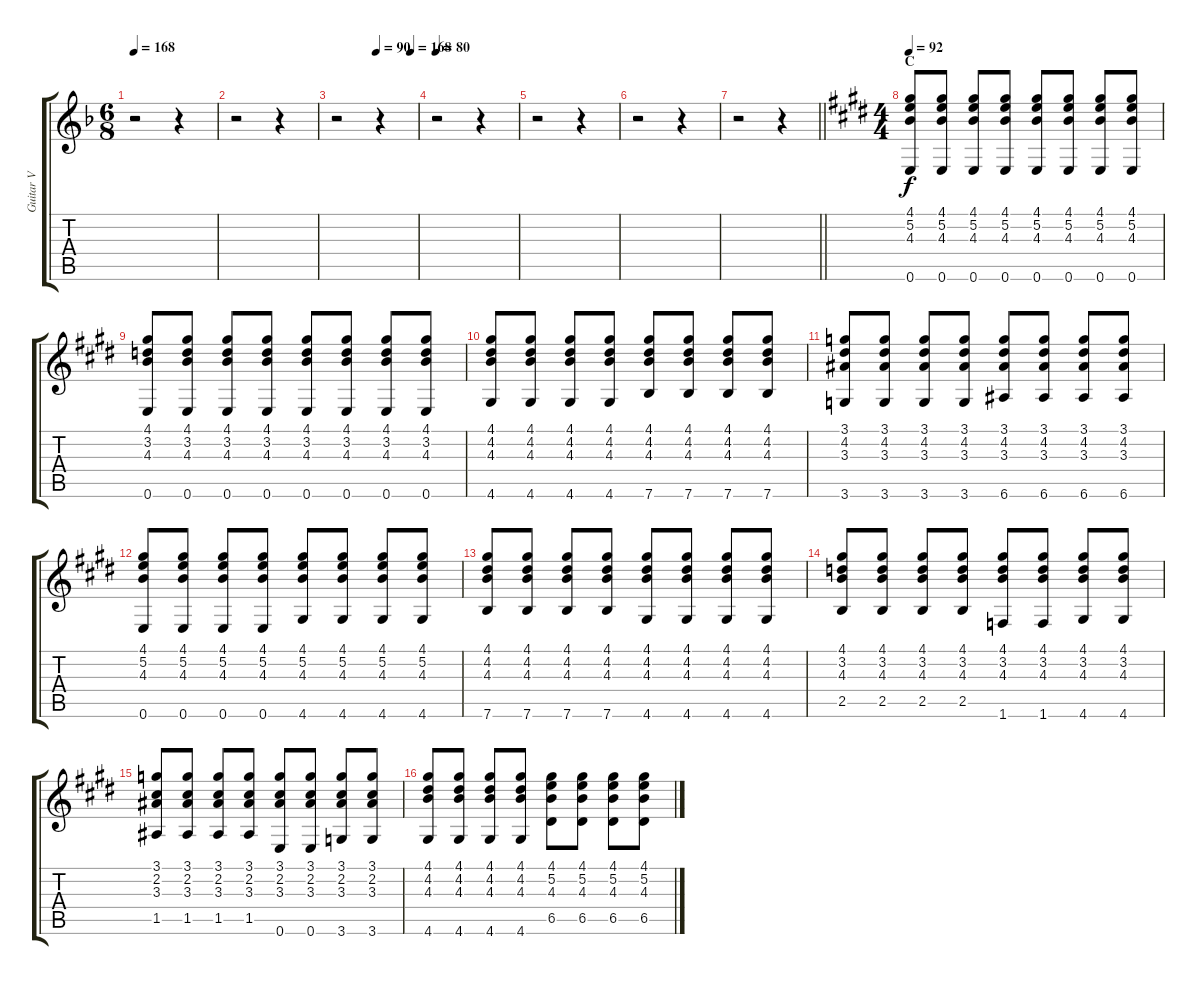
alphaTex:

\track ("Guitar V" "Guitar V") {instrument acousticguitarsteel}
\staff {score tabs}
\tuning (E4 B3 G3 D3 A2 E2) {hide}
\ts (6 8)
\tempo 168
\clef g2
\ks f
r.2{dy f} r.4 |
r.2 r.4 |
\tempo (90 0.5)
\tempo (168 0.9166666666666666)
r.2 r.4 |
\tempo 80
r.2 r.4 |
r.2 r.4 |
r.2 r.4 |
\barLineRight lightlight
r.2 r.4 |
\ts (4 4)
\section ("" "C")
\tempo 92
\ks e
(4.1 5.2 4.3 0.6).8 (4.1 5.2 4.3 0.6).8 (4.1 5.2 4.3 0.6).8 (4.1 5.2 4.3 0.6).8 (4.1 5.2 4.3 0.6).8 (4.1 5.2 4.3 0.6).8 (4.1 5.2 4.3 0.6).8 (4.1 5.2 4.3 0.6).8 |
(4.1 3.2 4.3 0.6).8 (4.1 3.2 4.3 0.6).8 (4.1 3.2 4.3 0.6).8 (4.1 3.2 4.3 0.6).8 (4.1 3.2 4.3 0.6).8 (4.1 3.2 4.3 0.6).8 (4.1 3.2 4.3 0.6).8 (4.1 3.2 4.3 0.6).8 |
(4.1 4.2 4.3 4.6).8 (4.1 4.2 4.3 4.6).8 (4.1 4.2 4.3 4.6).8 (4.1 4.2 4.3 4.6).8 (4.1 4.2 4.3 7.6).8 (4.1 4.2 4.3 7.6).8 (4.1 4.2 4.3 7.6).8 (4.1 4.2 4.3 7.6).8 |
(3.1 4.2 3.3 3.6).8 (3.1 4.2 3.3 3.6).8 (3.1 4.2 3.3 3.6).8 (3.1 4.2 3.3 3.6).8 (3.1 4.2 3.3 6.6).8 (3.1 4.2 3.3 6.6).8 (3.1 4.2 3.3 6.6).8 (3.1 4.2 3.3 6.6).8 |
(4.1 5.2 4.3 0.6).8 (4.1 5.2 4.3 0.6).8 (4.1 5.2 4.3 0.6).8 (4.1 5.2 4.3 0.6).8 (4.1 5.2 4.3 4.6).8 (4.1 5.2 4.3 4.6).8 (4.1 5.2 4.3 4.6).8 (4.1 5.2 4.3 4.6).8 |
(4.1 4.2 4.3 7.6).8 (4.1 4.2 4.3 7.6).8 (4.1 4.2 4.3 7.6).8 (4.1 4.2 4.3 7.6).8 (4.1 4.2 4.3 4.6).8 (4.1 4.2 4.3 4.6).8 (4.1 4.2 4.3 4.6).8 (4.1 4.2 4.3 4.6).8 |
(4.1 3.2 4.3 2.5).8 (4.1 3.2 4.3 2.5).8 (4.1 3.2 4.3 2.5).8 (4.1 3.2 4.3 2.5).8 (4.1 3.2 4.3 1.6).8 (4.1 3.2 4.3 1.6).8 (4.1 3.2 4.3 4.6).8 (4.1 3.2 4.3 4.6).8 |
(3.1 2.2 3.3 1.5).8 (3.1 2.2 3.3 1.5).8 (3.1 2.2 3.3 1.5).8 (3.1 2.2 3.3 1.5).8 (3.1 2.2 3.3 0.6).8 (3.1 2.2 3.3 0.6).8 (3.1 2.2 3.3 3.6).8 (3.1 2.2 3.3 3.6).8 |
(4.1 4.2 4.3 4.6).8 (4.1 4.2 4.3 4.6).8 (4.1 4.2 4.3 4.6).8 (4.1 4.2 4.3 4.6).8 (4.1 5.2 4.3 6.5).8 (4.1 5.2 4.3 6.5).8 (4.1 5.2 4.3 6.5).8 (4.1 5.2 4.3 6.5).8
